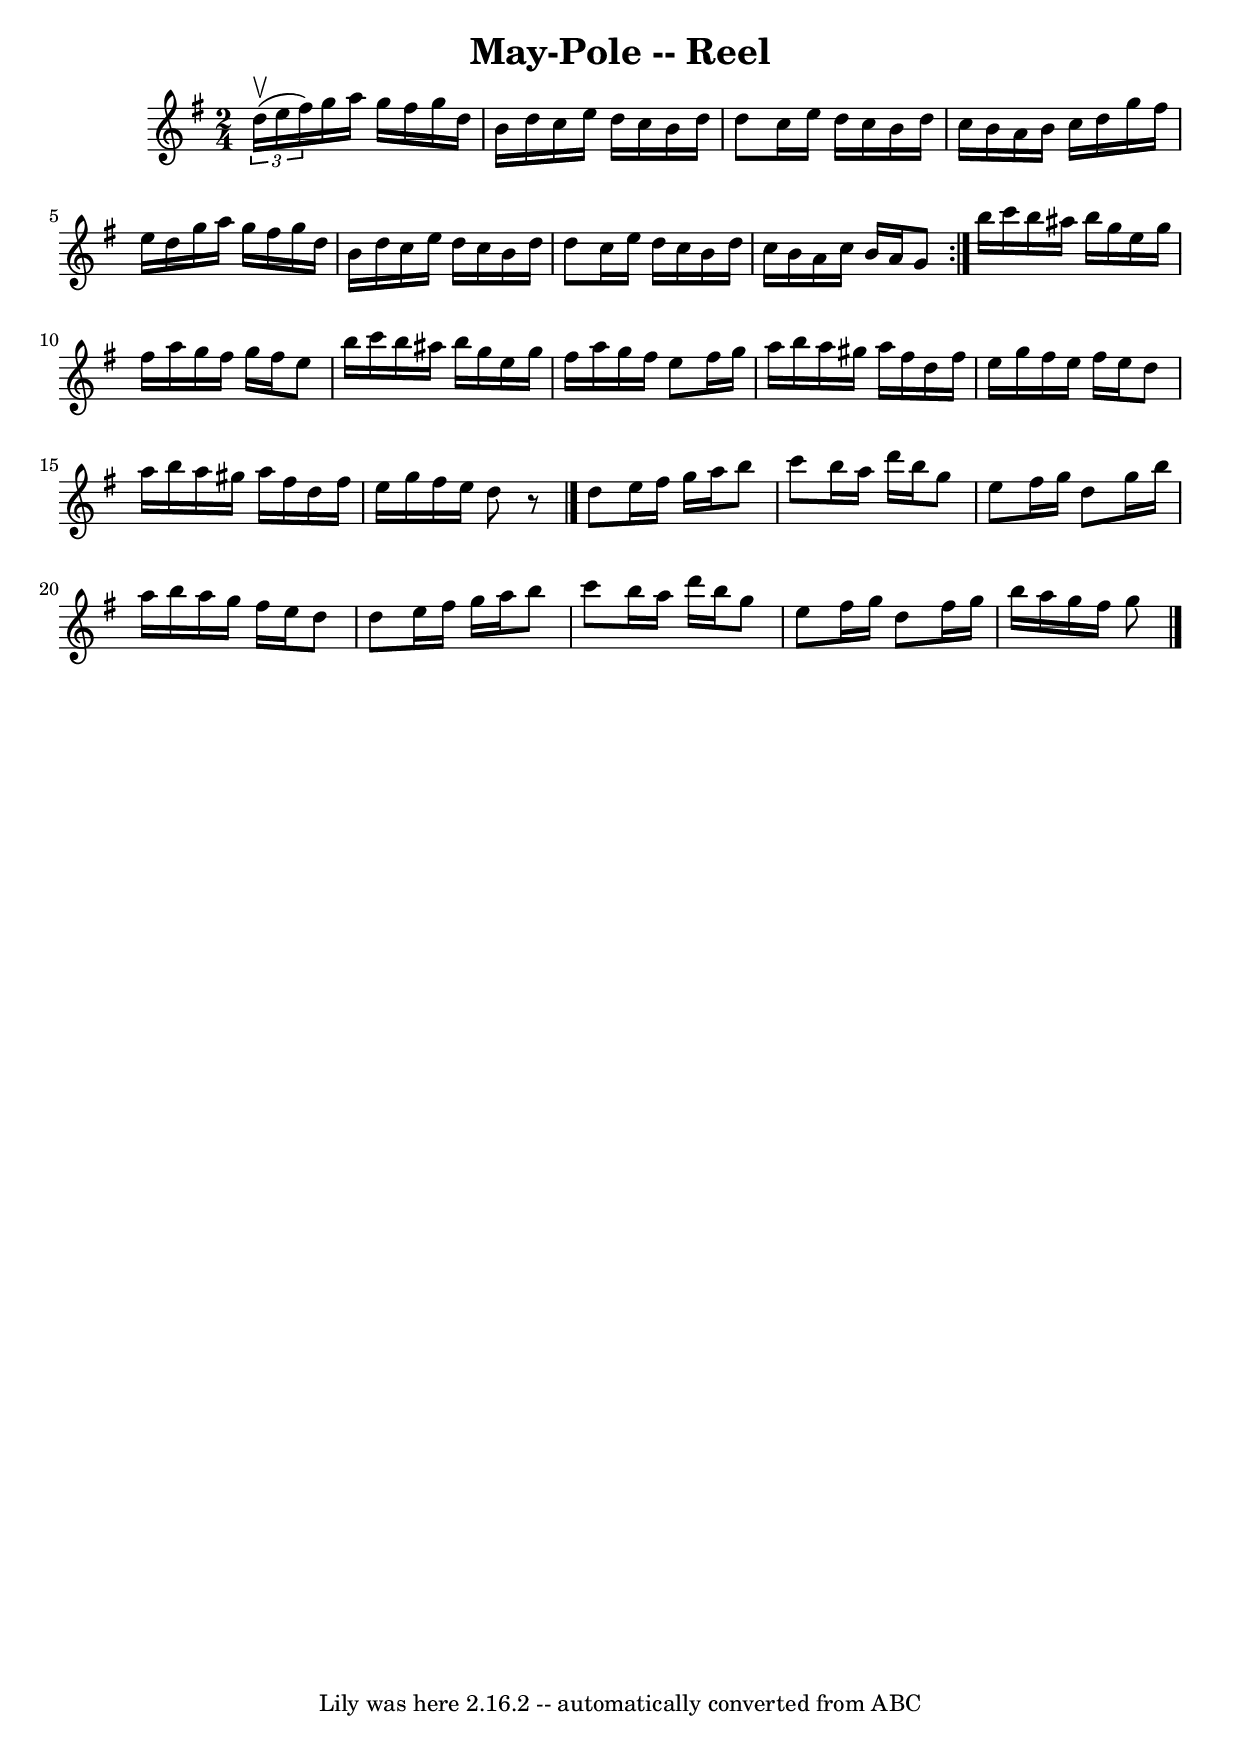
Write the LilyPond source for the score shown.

\version "2.16.2"
\include "Mammoth.ily"
\header {
  %% book = "Ryan's Mammoth Collection"
  crossRefNumber = "1"
  footnotes = ""
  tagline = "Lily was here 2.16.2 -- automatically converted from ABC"
  title = "May-Pole -- Reel"

}
voicedefault =  {



  \repeat volta 2 {

    \time 2/4 
    \key g \major
    \times 2/3 { d''16^\upbow(e''16 fis''16) 

	       } |
    g''16 a''16 g''16 fis''16 g''16 d''16 b'16    
    d''16  |
    c''16 e''16 d''16 c''16 b'16 d''16 d''8   |
    c''16 e''16 d''16 c''16 b'16 d''16 c''16 b'16   |
    a'16 b'16 c''16 d''16 g''16 fis''16 e''16 d''16  |
    g''16 a''16 g''16 fis''16 g''16 d''16 b'16    
    d''16  |
    c''16 e''16 d''16 c''16 b'16 d''16 d''8   |
    c''16 e''16 d''16 c''16 b'16 d''16 c''16 b'16   |
    a'16 c''16 b'16 a'16 g'8  
  } b''16 c'''16 b''16 
  ais''16 b''16 g''16 e''16 g''16  |
  fis''16 a''16    
  g''16 fis''16 g''16 fis''16 e''8  |
  b''16 c'''16    
  b''16 ais''16 b''16 g''16 e''16 g''16  |
  fis''16    
  a''16 g''16 fis''16 e''8 fis''16 g''16  |
  a''16    
  b''16 a''16 gis''16 a''16 fis''16 d''16 fis''16  |
  
  e''16 g''16 fis''16 e''16 fis''16 e''16 d''8  |
  
  a''16 b''16 a''16 gis''16 a''16 fis''16 d''16 fis''16   |
  e''16 g''16 fis''16 e''16 d''8    r8 \bar "|." d''8  
  e''16 fis''16 g''16 a''16 b''8  |
  c'''8 b''16    
  a''16 d'''16 b''16 g''8  |
  e''8 fis''16 g''16 d''8   
  g''16 b''16  |
  a''16 b''16 a''16 g''16 fis''16    
  e''16 d''8  |
  d''8 e''16 fis''16 g''16 a''16 b''8   |
  c'''8 b''16 a''16 d'''16 b''16 g''8  |
  e''8  
  fis''16 g''16 d''8 fis''16 g''16  |
  b''16 a''16    
  g''16 fis''16 g''8  \bar "|."   

}

\score{
  <<

    \context Staff="default"
    {
      \voicedefault 
      
    }

  >>
  \layout {
    
  }
  \midi {
  }

}
